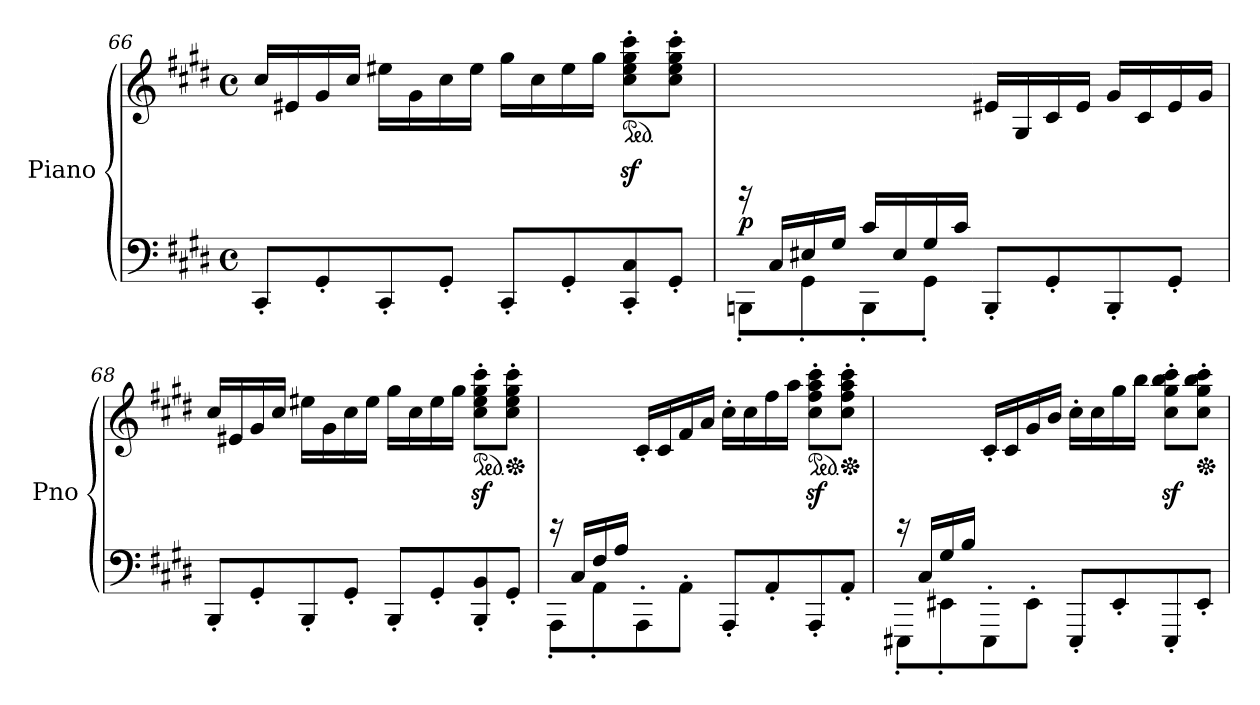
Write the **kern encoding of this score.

**kern	**kern	**dynam
*part1	*part1	*part1
*staff2	*staff1	*staff1/2
*I"Piano	*	*
*I'Pno	*	*
*clefF4	*clefG2	*
*k[f#c#g#d#]	*k[f#c#g#d#]	*
*M4/4	*M4/4	*
*met(c)	*met(c)	*
=66	=66	=66
8CC#'/L	16cc#/LL	.
.	16e#X/	.
8GG#'/	16g#/	.
.	16cc#/JJ	.
8CC#'/	16ee#X\LL	.
.	16g#\	.
8GG#'/J	16cc#\	.
.	16ee#\JJ	.
8CC#'/L	16gg#\LL	.
.	16cc#\	.
8GG#'/	16ee#\	.
.	16gg#\JJ	.
*	*ped	*
8CC#/' 8C#/'	8cc#\z<' 8ee#\z<' 8gg#\z<' 8ccc#\z<'L	.
8GG#'/J	8cc#\' 8ee#\' 8gg#\' 8ccc#\'J	.
!!LO:LB:g=z
=67	=67	=67
*^	*	*
!	!	!	!LO:DY:b
16ryy	8BBBn'\L	16rCC	p
16C#/LL	.	4..ryy	.
16E#X/	8GG#'\	.	.
16G#/JJ	.	.	.
16c#/LL	8BBB'\	.	.
16E#/	.	.	.
16G#/	8GG#'\J	.	.
16c#/JJ	.	.	.
2ryy	8BBB'/L	16e#X/LL	.
.	.	16G#/	.
.	8GG#'/	16c#/	.
.	.	16e#/JJ	.
.	8BBB'/	16g#/LL	.
.	.	16c#/	.
.	8GG#'/J	16e#/	.
.	.	16g#/JJ	.
*v	*v	*	*
=68	=68	=68
8BBB'/L	16cc#/LL	.
.	16e#X/	.
8GG#'/	16g#/	.
.	16cc#/JJ	.
8BBB'/	16ee#X\LL	.
.	16g#\	.
8GG#'/J	16cc#\	.
.	16ee#\JJ	.
8BBB'/L	16gg#\LL	.
.	16cc#\	.
8GG#'/	16ee#\	.
.	16gg#\JJ	.
*	*ped	*
8BBB/' 8BB/'	8cc#\z<' 8ee#\z<' 8gg#\z<' 8ccc#\z<'L	.
*	*Xped	*
8GG#'/J	8cc#\' 8ee#\' 8gg#\' 8ccc#\'J	.
=69	=69	=69
*^	*	*
16ryy	8AAA'\L	16rCC	.
16C#/LL	.	8.ryy	.
16F#/	8AA'\	.	.
16A/JJ	.	.	.
2.ryy	8AAA'\	16c#'/LL	.
.	.	16c#/	.
.	8AA'\J	16f#/	.
.	.	16a/JJ	.
.	8AAA'/L	16cc#'\LL	.
.	.	16cc#\	.
.	8AA'/	16ff#\	.
.	.	16aa\JJ	.
*	*	*ped	*
.	8AAA'/	8cc#\z<' 8ff#\z<' 8aa\z<' 8ccc#\z<'L	.
*	*	*Xped	*
.	8AA'/J	8cc#\' 8ff#\' 8aa\' 8ccc#\'J	.
!!LO:PB:g=z
=70	=70	=70	=70
16ryy	8EEE#X'\L	16rCC	.
16C#/LL	.	8.ryy	.
16G#/	8EE#X'\	.	.
16B/JJ	.	.	.
2.ryy	8EEE#'\	16c#'/LL	.
.	.	16c#/	.
.	8EE#'\J	16g#/	.
.	.	16b/JJ	.
.	8EEE#'/L	16cc#'\LL	.
.	.	16cc#\	.
.	8EE#'/	16gg#\	.
.	.	16bb\JJ	.
.	8EEE#'/	8cc#\z<' 8gg#\z<' 8bb\z<' 8ccc#\z<'L	.
*	*	*Xped	*
.	8EE#'/J	8cc#\' 8gg#\' 8bb\' 8ccc#\'J	.
*v	*v	*	*
=	=	=
*-	*-	*-
